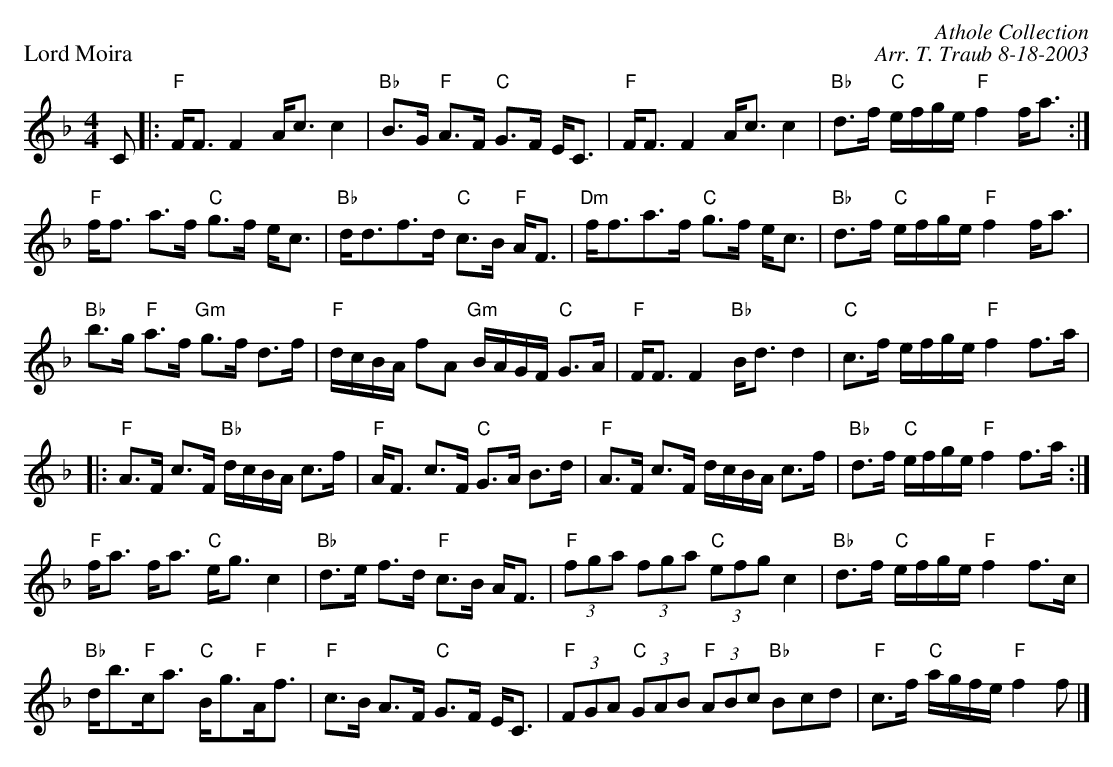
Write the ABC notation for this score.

X:1
P: Lord Moira
C: Athole Collection
C: Arr. T. Traub 8-18-2003
K: F
M: 4/4
L: 1/8
C |:"F"F<F F2 A<c c2|"Bb"B>G "F"A>F "C"G>F E<C|"F"F<F F2 A<c c2|"Bb"d>f "C"e/f/g/e/ "F"f2 f<a :|
"F"f<f a>f "C"g>f e<c|"Bb"d<df>d "C"c>B "F"A<F|"Dm"f<fa>f "C"g>f e<c|"Bb"d>f "C"e/f/g/e/ "F"f2 f<a|
"Bb"b>g "F"a>f "Gm"g>f d>f|"F"d/c/B/A/ fA "Gm"B/A/G/F/ "C"G>A|"F"F<F F2 "Bb"B<d d2|"C"c>f e/f/g/e/ "F"f2 f>a|
|: "F"A>F c>F "Bb"d/c/B/A/ c>f|"F"A<F c>F "C"G>A B>d|"F"A>F c>F d/c/B/A/ c>f|"Bb"d>f "C"e/f/g/e/ "F"f2 f>a :|
"F"f<a f<a "C"e<g c2|"Bb"d>e f>d "F"c>B A<F|"F"(3fga (3fga "C"(3efg c2|"Bb"d>f "C"e/f/g/e/ "F"f2 f>c|
"Bb"d<b"F"c<a "C"B<g"F"A<f|"F"c>B A>F "C"G>F E<C|"F"(3FGA "C"(3GAB "F"(3ABc "Bb"Bcd|"F"c>f "C"a/g/f/e/ "F"f2 f |]
